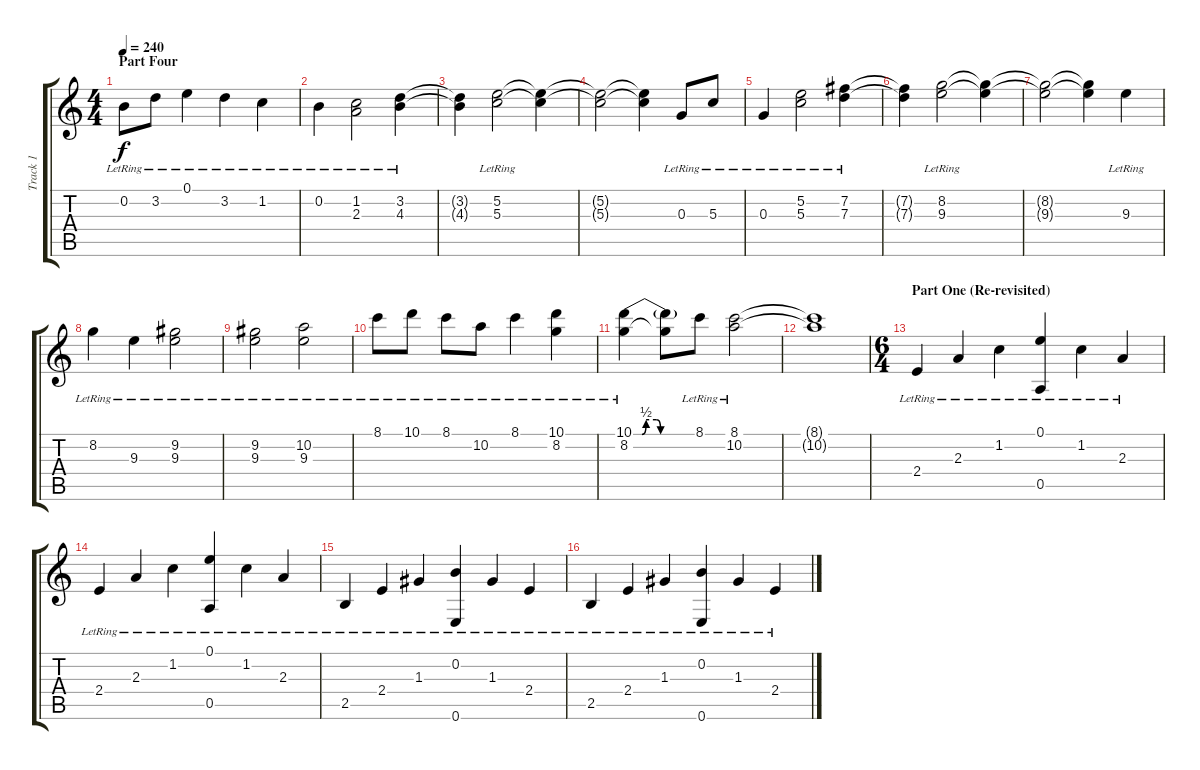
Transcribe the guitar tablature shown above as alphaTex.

\track ("Track 1" "Track 1") {instrument electricguitarjazz}
\staff {score tabs}
\tuning (E4 B3 G3 D3 A2 E2) {hide}
\ts (4 4)
\section ("" "Part Four")
\tempo 240
\clef g2
\ks c
0.2{lr}.8{dy f} 3.2{lr}.8 0.1{lr}.4 3.2{lr}.4 1.2{lr}.4 |
0.2{lr}.4 (1.2{lr} 2.3{lr}).2 (3.2{lr} 4.3{lr}).4 |
(3.2{t} 4.3{t}).4 (5.2{lr} 5.3{lr}).2 (5.2{t} 5.3{t}).4 |
(5.2{t} 5.3{t}).2 (5.2{t} 5.3{t}).4 0.3{lr}.8 5.3{lr}.8 |
0.3{lr}.4 (5.2{lr} 5.3{lr}).2 (7.2{lr} 7.3{lr}).4 |
(7.2{t} 7.3{t}).4 (8.2{lr} 9.3{lr}).2 (8.2{t} 9.3{t}).4 |
(8.2{t} 9.3{t}).2 (8.2{t} 9.3{t}).4 9.3{lr}.4 |
8.2{lr}.4 9.3{lr}.4 (9.2{lr} 9.3{lr}).2 |
(9.2{lr} 9.3{lr}).2 (10.2{lr} 9.3{lr}).2 |
8.1{lr}.8 10.1{lr}.8 8.1{lr}.8 10.2{lr}.8 8.1{lr}.4 (10.1{lr} 8.2{lr}).4 |
(10.1{be (custom 0 0 8 0 12 2 15 2 22 2 26 0 45 0 60 0)} 8.2{lr}).4 (10.1{t} 8.2{t}).8 8.1{lr}.8 (8.1{lr} 10.2{lr}).2 |
(8.1{t} 10.2{t}).1 |
\ts (6 4)
\section ("" "Part One (Re-revisited)")
2.4{lr}.4 2.3{lr}.4 1.2{lr}.4 (0.1{lr} 0.5{lr}).4 1.2{lr}.4 2.3{lr}.4 |
2.4{lr}.4 2.3{lr}.4 1.2{lr}.4 (0.1{lr} 0.5{lr}).4 1.2{lr}.4 2.3{lr}.4 |
2.5{lr}.4 2.4{lr}.4 1.3{lr}.4 (0.2{lr} 0.6{lr}).4 1.3{lr}.4 2.4{lr}.4 |
2.5{lr}.4 2.4{lr}.4 1.3{lr}.4 (0.2{lr} 0.6{lr}).4 1.3{lr}.4 2.4{lr}.4
